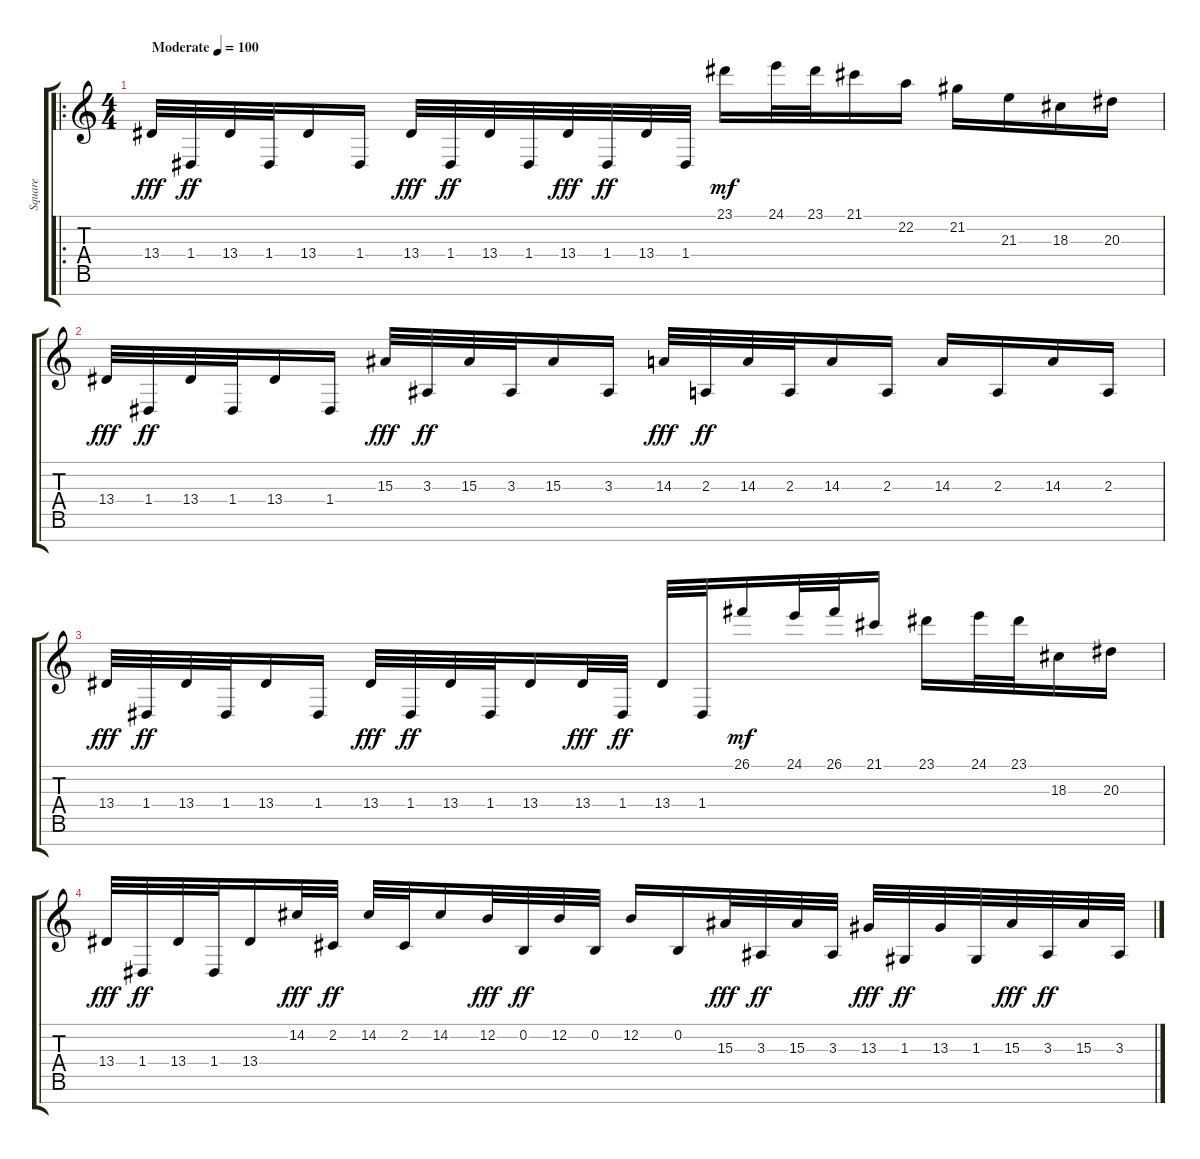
\track ("Square" "Square") {instrument lead1square}
\staff {score tabs}
\tuning (E4 B3 G3 D3 A2 E2 B1) {hide}
\ro
\ts (4 4)
\tempo (100 "Moderate")
\clef g2
\ks c
13.4.32{dy fff instrument lead1square} 1.4.32{dy ff} 13.4.32 1.4.32 13.4.16 1.4.16 13.4.32{dy fff} 1.4.32{dy ff} 13.4.32 1.4.32 13.4.32{dy fff} 1.4.32{dy ff} 13.4.32 1.4.32 23.1.16{dy mf} 24.1.32 23.1.32 21.1.16 22.2.16 21.2.16 21.3.16 18.3.16 20.3.16 |
13.4.32{dy fff} 1.4.32{dy ff} 13.4.32 1.4.32 13.4.16 1.4.16 15.3.32{dy fff} 3.3.32{dy ff} 15.3.32 3.3.32 15.3.16 3.3.16 14.3.32{dy fff} 2.3.32{dy ff} 14.3.32 2.3.32 14.3.16 2.3.16 14.3.16 2.3.16 14.3.16 2.3.16 |
13.4.32{dy fff} 1.4.32{dy ff} 13.4.32 1.4.32 13.4.16 1.4.16 13.4.32{dy fff} 1.4.32{dy ff} 13.4.32 1.4.32 13.4.16 13.4.32{dy fff} 1.4.32{dy ff} 13.4.32 1.4.32 26.1.16{dy mf} 24.1.32 26.1.32 21.1.16 23.1.16 24.1.32 23.1.32 18.3.16 20.3.16 |
13.4.32{dy fff} 1.4.32{dy ff} 13.4.32 1.4.32 13.4.16 14.2.32{dy fff} 2.2.32{dy ff} 14.2.32 2.2.32 14.2.16 12.2.32{dy fff} 0.2.32{dy ff} 12.2.32 0.2.32 12.2.16 0.2.16 15.3.32{dy fff} 3.3.32{dy ff} 15.3.32 3.3.32 13.3.32{dy fff} 1.3.32{dy ff} 13.3.32 1.3.32 15.3.32{dy fff} 3.3.32{dy ff} 15.3.32 3.3.32
